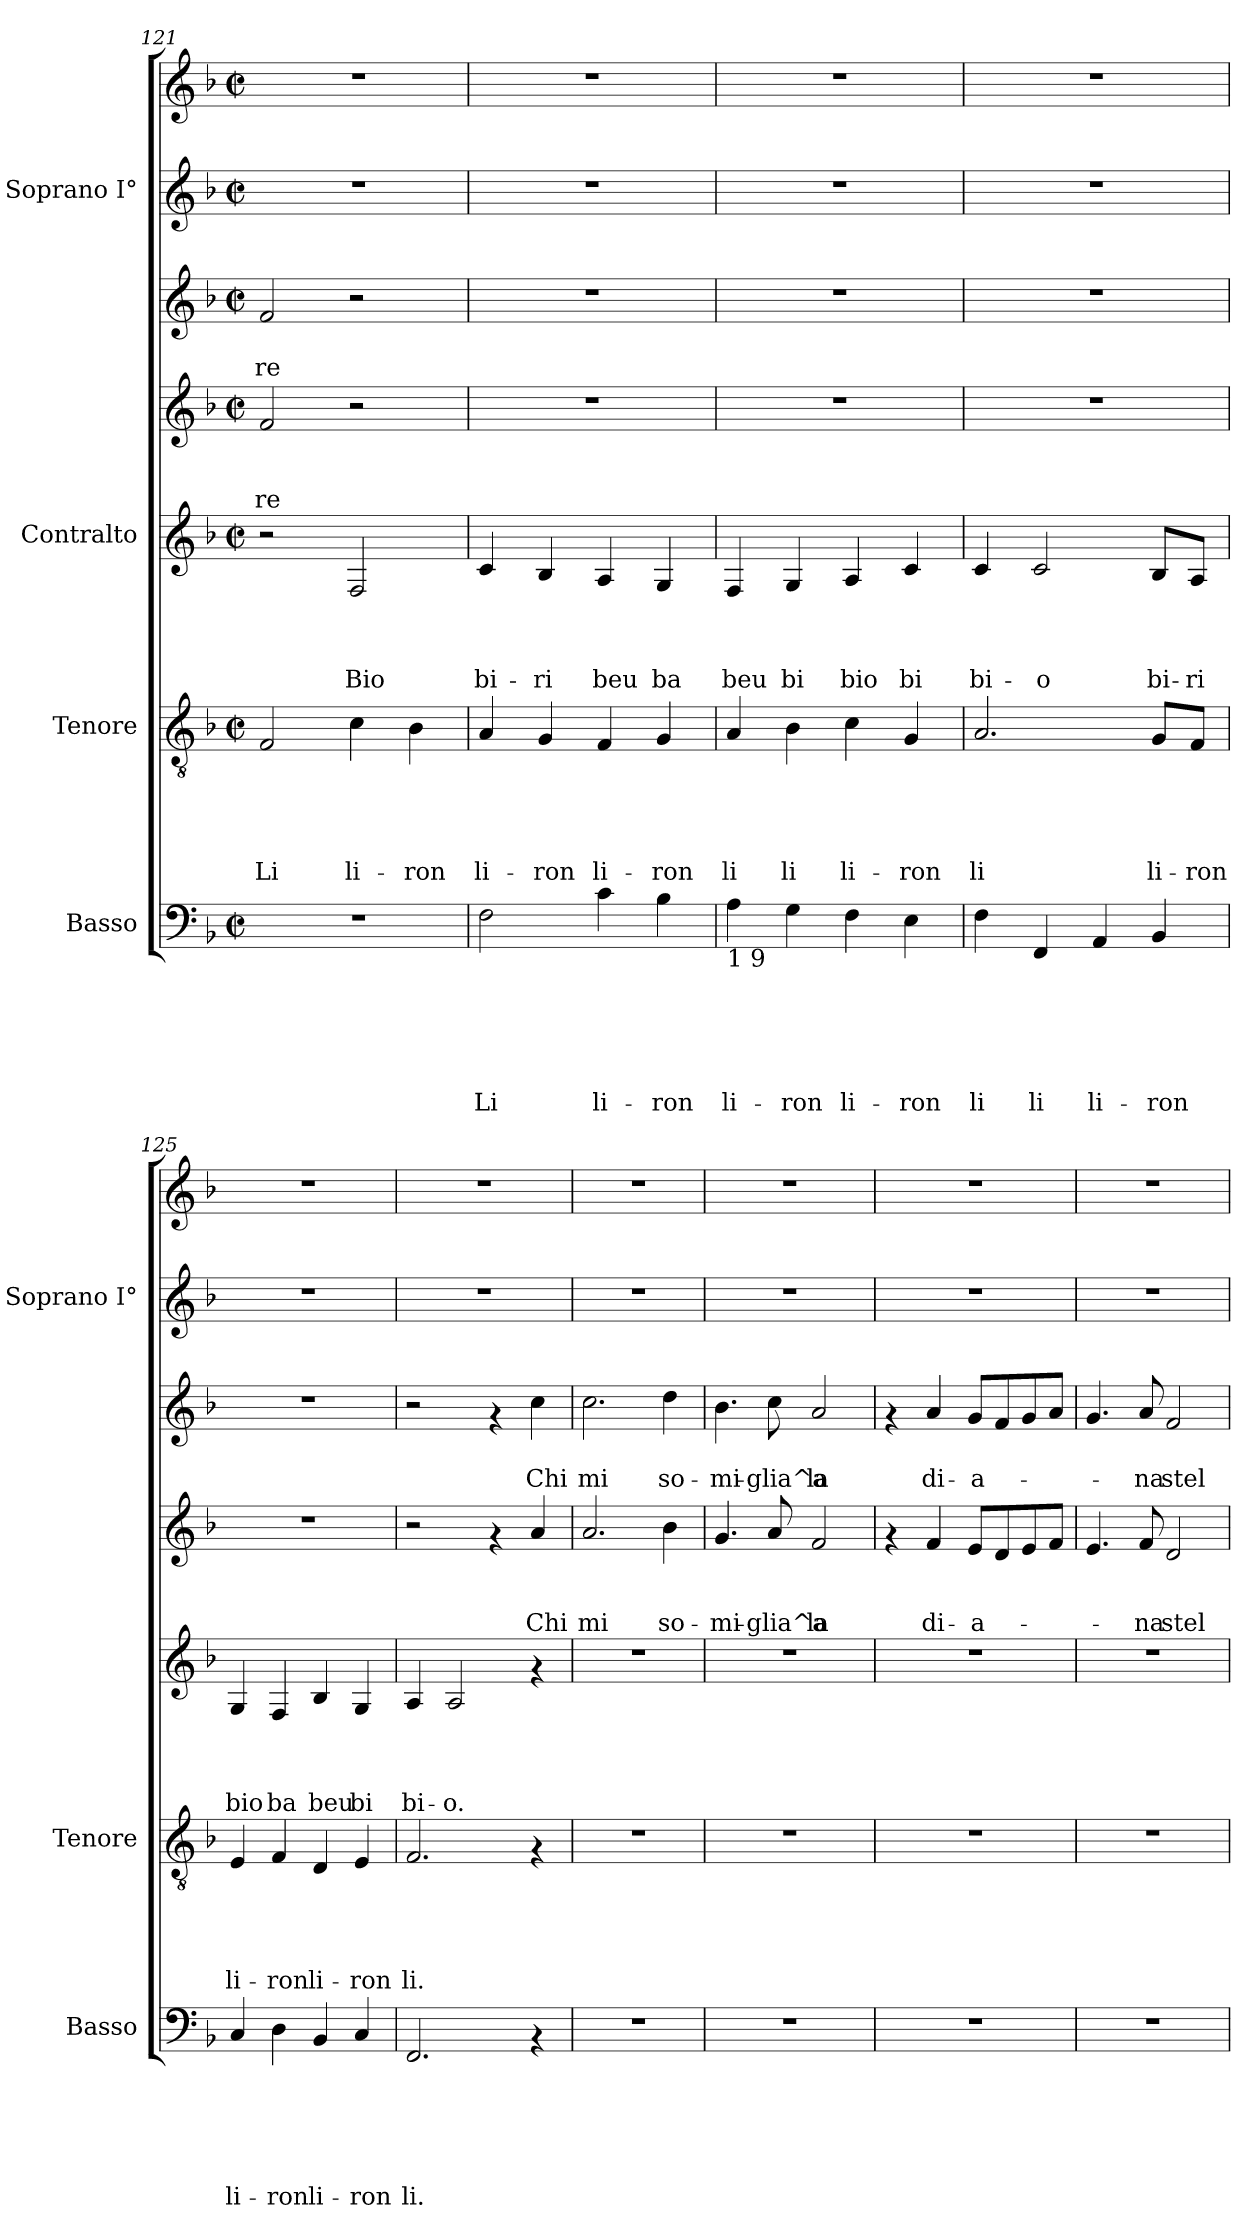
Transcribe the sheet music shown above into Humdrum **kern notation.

**kern	**text	**text	**text	**text	**text	**text	**kern	**text	**text	**text	**text	**text	**kern	**text	**text	**text	**text	**kern	**text	**text	**text	**kern	**text	**text	**kern	**kern
*part6	*part6	*part6	*part6	*part6	*part6	*part6	*part5	*part5	*part5	*part5	*part5	*part5	*part4	*part4	*part4	*part4	*part4	*part3	*part3	*part3	*part3	*part2	*part2	*part2	*part1	*part1
*staff7	*staff7	*staff7	*staff7	*staff7	*staff7	*staff7	*staff6	*staff6	*staff6	*staff6	*staff6	*staff6	*staff5	*staff5	*staff5	*staff5	*staff5	*staff4	*staff4	*staff4	*staff4	*staff3	*staff3	*staff3	*staff2	*staff1
*I"Basso	*	*	*	*	*	*	*I"Tenore	*	*	*	*	*	*I"Contralto	*	*	*	*	*	*	*	*	*	*	*	*I"Soprano I°	*
*I'Basso	*	*	*	*	*	*	*I'Tenore	*	*	*	*	*	*	*	*	*	*	*	*	*	*	*	*	*	*I'Soprano I°	*
*clefF4	*	*	*	*	*	*	*clefGv2	*	*	*	*	*	*clefG2	*	*	*	*	*clefG2	*	*	*	*clefG2	*	*	*clefG2	*clefG2
*k[b-]	*	*	*	*	*	*	*k[b-]	*	*	*	*	*	*k[b-]	*	*	*	*	*k[b-]	*	*	*	*k[b-]	*	*	*k[b-]	*k[b-]
*F:	*	*	*	*	*	*	*F:	*	*	*	*	*	*F:	*	*	*	*	*F:	*	*	*	*F:	*	*	*F:	*F:
*M2/2	*	*	*	*	*	*	*M2/2	*	*	*	*	*	*M2/2	*	*	*	*	*M2/2	*	*	*	*M2/2	*	*	*M2/2	*M2/2
*met(c|)	*	*	*	*	*	*	*met(c|)	*	*	*	*	*	*met(c|)	*	*	*	*	*met(c|)	*	*	*	*met(c|)	*	*	*met(c|)	*met(c|)
=121	=121	=121	=121	=121	=121	=121	=121	=121	=121	=121	=121	=121	=121	=121	=121	=121	=121	=121	=121	=121	=121	=121	=121	=121	=121	=121
!	!	!	!	!	!	!	!	!	!	!	!	!LO:LY:b	!	!	!	!	!	!	!	!	!LO:LY:b	!	!	!LO:LY:b	!	!
1r	.	.	.	.	.	.	2F/	.	.	.	.	Li	2r	.	.	.	.	2f/	.	.	-re	2f/	.	-re	1r	1r
!	!	!	!	!	!	!	!	!	!	!	!	!LO:LY:b	!	!	!	!	!LO:LY:b	!	!	!	!	!	!	!	!	!
.	.	.	.	.	.	.	4c\	.	.	.	.	li-	2F/	.	.	.	Bio	2r	.	.	.	2r	.	.	.	.
!	!	!	!	!	!	!	!	!	!	!	!	!LO:LY:b	!	!	!	!	!	!	!	!	!	!	!	!	!	!
.	.	.	.	.	.	.	4B-\	.	.	.	.	-ron	.	.	.	.	.	.	.	.	.	.	.	.	.	.
=122	=122	=122	=122	=122	=122	=122	=122	=122	=122	=122	=122	=122	=122	=122	=122	=122	=122	=122	=122	=122	=122	=122	=122	=122	=122	=122
!	!	!	!	!	!	!LO:LY:b	!	!	!	!	!	!LO:LY:b	!	!	!	!	!LO:LY:b	!	!	!	!	!	!	!	!	!
2F\	.	.	.	.	.	Li	4A/	.	.	.	.	li-	4c/	.	.	.	bi-	1r	.	.	.	1r	.	.	1r	1r
!	!	!	!	!	!	!	!	!	!	!	!	!LO:LY:b	!	!	!	!	!LO:LY:b	!	!	!	!	!	!	!	!	!
.	.	.	.	.	.	.	4G/	.	.	.	.	-ron	4B-/	.	.	.	-ri	.	.	.	.	.	.	.	.	.
!	!	!	!	!	!	!LO:LY:b	!	!	!	!	!	!LO:LY:b	!	!	!	!	!LO:LY:b	!	!	!	!	!	!	!	!	!
4c\	.	.	.	.	.	li-	4F/	.	.	.	.	li-	4A/	.	.	.	beu	.	.	.	.	.	.	.	.	.
!	!	!	!	!	!	!LO:LY:b	!	!	!	!	!	!LO:LY:b	!	!	!	!	!LO:LY:b	!	!	!	!	!	!	!	!	!
4B-\	.	.	.	.	.	-ron	4G/	.	.	.	.	-ron	4G/	.	.	.	ba	.	.	.	.	.	.	.	.	.
!!LO:PB:g=z
=123	=123	=123	=123	=123	=123	=123	=123	=123	=123	=123	=123	=123	=123	=123	=123	=123	=123	=123	=123	=123	=123	=123	=123	=123	=123	=123
!LO:TX:b:t=1 9	!	!	!	!	!	!	!	!	!	!	!	!	!	!	!	!	!	!	!	!	!	!	!	!	!	!
!	!	!	!	!	!	!LO:LY:b	!	!	!	!	!	!LO:LY:b	!	!	!	!	!LO:LY:b	!	!	!	!	!	!	!	!	!
4A\	.	.	.	.	.	li-	4A/	.	.	.	.	li	4F/	.	.	.	beu	1r	.	.	.	1r	.	.	1r	1r
!	!	!	!	!	!	!LO:LY:b	!	!	!	!	!	!LO:LY:b	!	!	!	!	!LO:LY:b	!	!	!	!	!	!	!	!	!
4G\	.	.	.	.	.	-ron	4B-\	.	.	.	.	li	4G/	.	.	.	bi	.	.	.	.	.	.	.	.	.
!	!	!	!	!	!	!LO:LY:b	!	!	!	!	!	!LO:LY:b	!	!	!	!	!LO:LY:b	!	!	!	!	!	!	!	!	!
4F\	.	.	.	.	.	li-	4c\	.	.	.	.	li-	4A/	.	.	.	bio	.	.	.	.	.	.	.	.	.
!	!	!	!	!	!	!LO:LY:b	!	!	!	!	!	!LO:LY:b	!	!	!	!	!LO:LY:b	!	!	!	!	!	!	!	!	!
4E\	.	.	.	.	.	-ron	4G/	.	.	.	.	-ron	4c/	.	.	.	bi	.	.	.	.	.	.	.	.	.
=124	=124	=124	=124	=124	=124	=124	=124	=124	=124	=124	=124	=124	=124	=124	=124	=124	=124	=124	=124	=124	=124	=124	=124	=124	=124	=124
!	!	!	!	!	!	!LO:LY:b	!	!	!	!	!	!LO:LY:b	!	!	!	!	!LO:LY:b	!	!	!	!	!	!	!	!	!
4F\	.	.	.	.	.	li	2.A/	.	.	.	.	li	4c/	.	.	.	bi-	1r	.	.	.	1r	.	.	1r	1r
!	!	!	!	!	!	!LO:LY:b	!	!	!	!	!	!	!	!	!	!	!LO:LY:b	!	!	!	!	!	!	!	!	!
4FF/	.	.	.	.	.	li	.	.	.	.	.	.	2c/	.	.	.	-o	.	.	.	.	.	.	.	.	.
!	!	!	!	!	!	!LO:LY:b	!	!	!	!	!	!	!	!	!	!	!	!	!	!	!	!	!	!	!	!
4AA/	.	.	.	.	.	li-	.	.	.	.	.	.	.	.	.	.	.	.	.	.	.	.	.	.	.	.
!	!	!	!	!	!	!LO:LY:b	!	!	!	!	!	!LO:LY:b	!	!	!	!	!LO:LY:b	!	!	!	!	!	!	!	!	!
4BB-/	.	.	.	.	.	-ron	8G/L	.	.	.	.	li-	8B-/L	.	.	.	bi-	.	.	.	.	.	.	.	.	.
!	!	!	!	!	!	!	!	!	!	!	!	!LO:LY:b	!	!	!	!	!LO:LY:b	!	!	!	!	!	!	!	!	!
.	.	.	.	.	.	.	8F/J	.	.	.	.	-ron	8A/J	.	.	.	-ri	.	.	.	.	.	.	.	.	.
=125	=125	=125	=125	=125	=125	=125	=125	=125	=125	=125	=125	=125	=125	=125	=125	=125	=125	=125	=125	=125	=125	=125	=125	=125	=125	=125
!	!	!	!	!	!	!LO:LY:b	!	!	!	!	!	!LO:LY:b	!	!	!	!	!LO:LY:b	!	!	!	!	!	!	!	!	!
4C/	.	.	.	.	.	li-	4E/	.	.	.	.	li-	4G/	.	.	.	bio	1r	.	.	.	1r	.	.	1r	1r
!	!	!	!	!	!	!LO:LY:b	!	!	!	!	!	!LO:LY:b	!	!	!	!	!LO:LY:b	!	!	!	!	!	!	!	!	!
4D\	.	.	.	.	.	-ron	4F/	.	.	.	.	-ron	4F/	.	.	.	ba	.	.	.	.	.	.	.	.	.
!	!	!	!	!	!	!LO:LY:b	!	!	!	!	!	!LO:LY:b	!	!	!	!	!LO:LY:b	!	!	!	!	!	!	!	!	!
4BB-/	.	.	.	.	.	li-	4D/	.	.	.	.	li-	4B-/	.	.	.	beu	.	.	.	.	.	.	.	.	.
!	!	!	!	!	!	!LO:LY:b	!	!	!	!	!	!LO:LY:b	!	!	!	!	!LO:LY:b	!	!	!	!	!	!	!	!	!
4C/	.	.	.	.	.	-ron	4E/	.	.	.	.	-ron	4G/	.	.	.	bi	.	.	.	.	.	.	.	.	.
=126	=126	=126	=126	=126	=126	=126	=126	=126	=126	=126	=126	=126	=126	=126	=126	=126	=126	=126	=126	=126	=126	=126	=126	=126	=126	=126
!	!	!	!	!	!	!LO:LY:b	!	!	!	!	!	!LO:LY:b	!	!	!	!	!LO:LY:b	!	!	!	!	!	!	!	!	!
2.FF/	.	.	.	.	.	li.	2.F/	.	.	.	.	li.	4A/	.	.	.	bi-	2r	.	.	.	2r	.	.	1r	1r
!	!	!	!	!	!	!	!	!	!	!	!	!	!	!	!	!	!LO:LY:b	!	!	!	!	!	!	!	!	!
.	.	.	.	.	.	.	.	.	.	.	.	.	2A/	.	.	.	-o.	.	.	.	.	.	.	.	.	.
.	.	.	.	.	.	.	.	.	.	.	.	.	.	.	.	.	.	4rf	.	.	.	4rf	.	.	.	.
!	!	!	!	!	!	!	!	!	!	!	!	!	!	!	!	!	!	!	!	!	!LO:LY:b	!	!	!LO:LY:b	!	!
4rAA	.	.	.	.	.	.	4rF	.	.	.	.	.	4rf	.	.	.	.	4a/	.	.	Chi	4cc\	.	Chi	.	.
=127	=127	=127	=127	=127	=127	=127	=127	=127	=127	=127	=127	=127	=127	=127	=127	=127	=127	=127	=127	=127	=127	=127	=127	=127	=127	=127
!	!	!	!	!	!	!	!	!	!	!	!	!	!	!	!	!	!	!	!	!	!LO:LY:b	!	!	!LO:LY:b	!	!
1r	.	.	.	.	.	.	1r	.	.	.	.	.	1r	.	.	.	.	2.a/	.	.	mi	2.cc\	.	mi	1r	1r
!	!	!	!	!	!	!	!	!	!	!	!	!	!	!	!	!	!	!	!	!	!LO:LY:b	!	!	!LO:LY:b	!	!
.	.	.	.	.	.	.	.	.	.	.	.	.	.	.	.	.	.	4b-\	.	.	so-	4dd\	.	so-	.	.
=128	=128	=128	=128	=128	=128	=128	=128	=128	=128	=128	=128	=128	=128	=128	=128	=128	=128	=128	=128	=128	=128	=128	=128	=128	=128	=128
!	!	!	!	!	!	!	!	!	!	!	!	!	!	!	!	!	!	!	!	!	!LO:LY:b	!	!	!LO:LY:b	!	!
1r	.	.	.	.	.	.	1r	.	.	.	.	.	1r	.	.	.	.	4.g/	.	.	-mi-	4.b-\	.	-mi-	1r	1r
!	!	!	!	!	!	!	!	!	!	!	!	!	!	!	!	!	!	!	!	!	!LO:LY:b	!	!	!LO:LY:b	!	!
.	.	.	.	.	.	.	.	.	.	.	.	.	.	.	.	.	.	8a/	.	.	-glia^a	8cc\	.	-glia^a	.	.
!	!	!	!	!	!	!	!	!	!	!	!	!	!	!	!	!	!	!	!	!	!LO:LY:b	!	!	!LO:LY:b	!	!
.	.	.	.	.	.	.	.	.	.	.	.	.	.	.	.	.	.	2f/	.	.	la	2a/	.	la	.	.
!!LO:LB:g=z
=129	=129	=129	=129	=129	=129	=129	=129	=129	=129	=129	=129	=129	=129	=129	=129	=129	=129	=129	=129	=129	=129	=129	=129	=129	=129	=129
1r	.	.	.	.	.	.	1r	.	.	.	.	.	1r	.	.	.	.	4rf	.	.	.	4rf	.	.	1r	1r
!	!	!	!	!	!	!	!	!	!	!	!	!	!	!	!	!	!	!	!	!	!LO:LY:b	!	!	!LO:LY:b	!	!
.	.	.	.	.	.	.	.	.	.	.	.	.	.	.	.	.	.	4f/	.	.	di-	4a/	.	di-	.	.
!	!	!	!	!	!	!	!	!	!	!	!	!	!	!	!	!	!	!	!	!	!LO:LY:b	!	!	!LO:LY:b	!	!
.	.	.	.	.	.	.	.	.	.	.	.	.	.	.	.	.	.	8e/L	.	.	-a-	8g/L	.	-a-	.	.
.	.	.	.	.	.	.	.	.	.	.	.	.	.	.	.	.	.	8d/	.	.	.	8f/	.	.	.	.
.	.	.	.	.	.	.	.	.	.	.	.	.	.	.	.	.	.	8e/	.	.	.	8g/	.	.	.	.
.	.	.	.	.	.	.	.	.	.	.	.	.	.	.	.	.	.	8f/J	.	.	.	8a/J	.	.	.	.
=130	=130	=130	=130	=130	=130	=130	=130	=130	=130	=130	=130	=130	=130	=130	=130	=130	=130	=130	=130	=130	=130	=130	=130	=130	=130	=130
1r	.	.	.	.	.	.	1r	.	.	.	.	.	1r	.	.	.	.	4.e/	.	.	.	4.g/	.	.	1r	1r
!	!	!	!	!	!	!	!	!	!	!	!	!	!	!	!	!	!	!	!	!	!LO:LY:b	!	!	!LO:LY:b	!	!
.	.	.	.	.	.	.	.	.	.	.	.	.	.	.	.	.	.	8f/	.	.	-na	8a/	.	-na	.	.
!	!	!	!	!	!	!	!	!	!	!	!	!	!	!	!	!	!	!	!	!	!LO:LY:b	!	!	!LO:LY:b	!	!
.	.	.	.	.	.	.	.	.	.	.	.	.	.	.	.	.	.	2d/	.	.	stel-	2f/	.	stel-	.	.
=	=	=	=	=	=	=	=	=	=	=	=	=	=	=	=	=	=	=	=	=	=	=	=	=	=	=
*-	*-	*-	*-	*-	*-	*-	*-	*-	*-	*-	*-	*-	*-	*-	*-	*-	*-	*-	*-	*-	*-	*-	*-	*-	*-	*-
